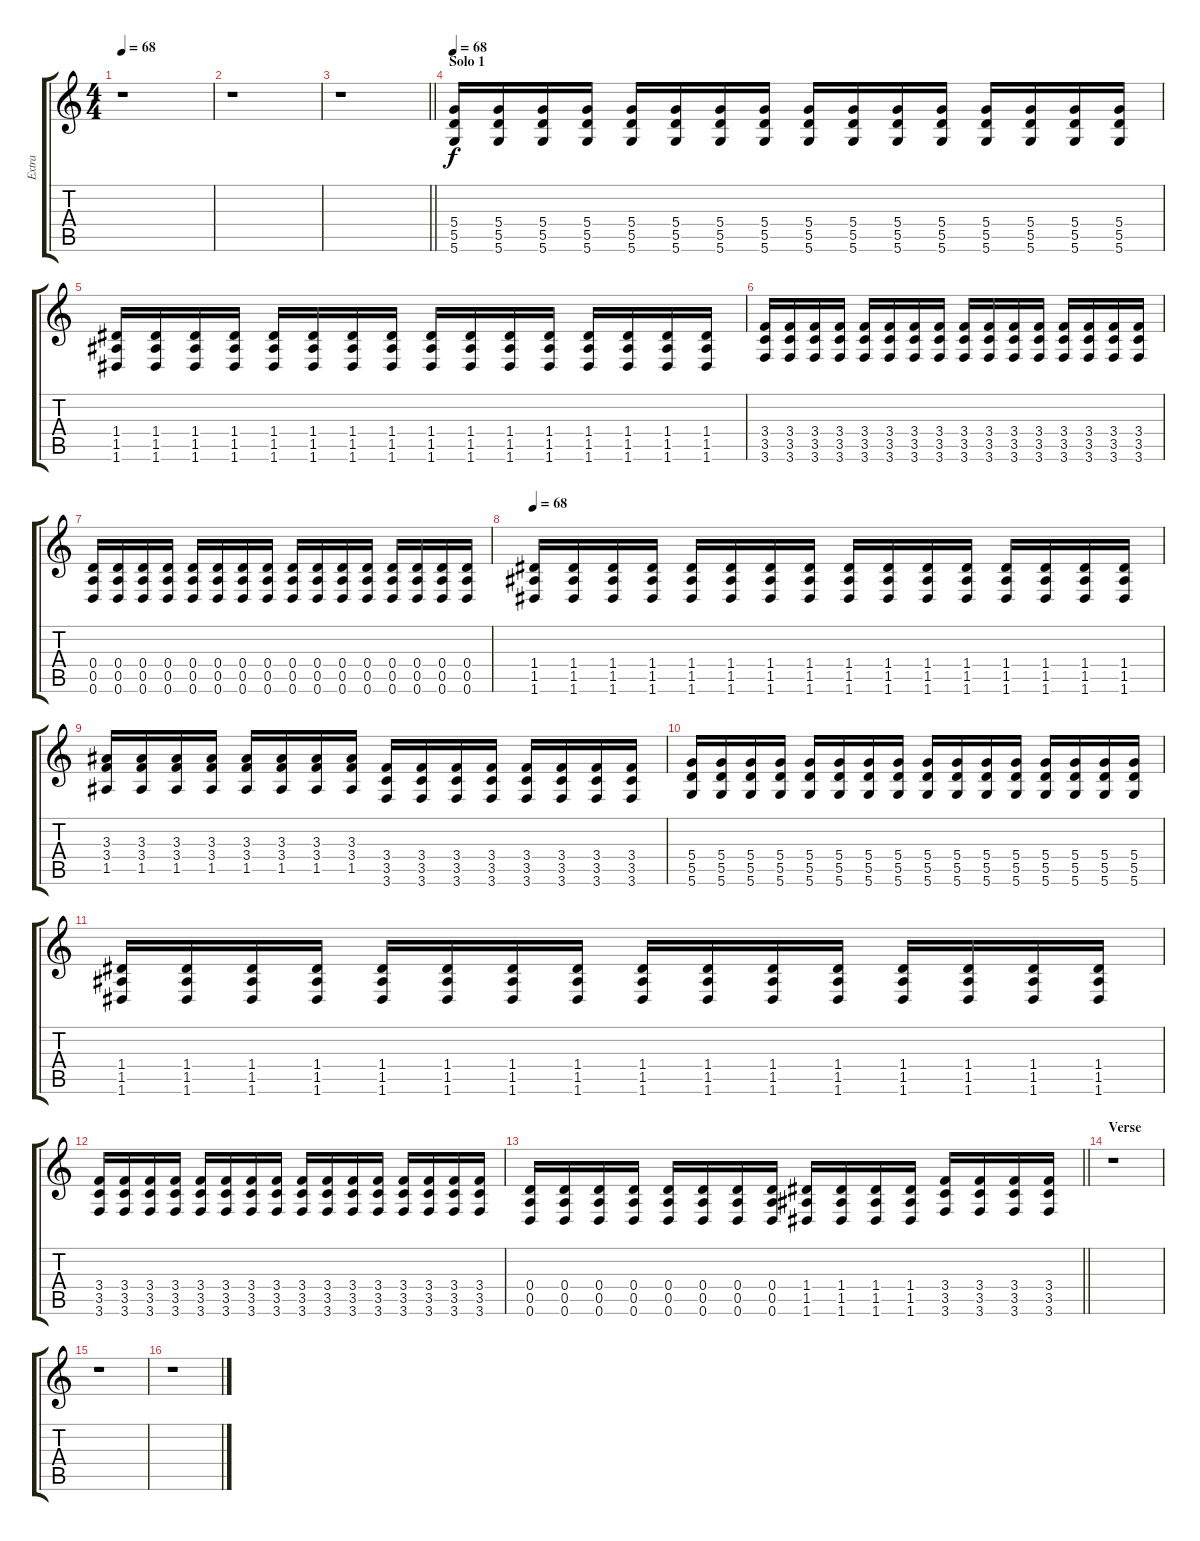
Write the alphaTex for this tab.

\track ("Extra" "Extra") {instrument distortionguitar}
\staff {score tabs}
\tuning (E4 B3 G3 D3 A2 D2) {hide}
\ts (4 4)
\tempo 68
\clef g2
\ks c
r.1{dy f} |
r.1 |
\barLineRight lightlight
r.1 |
\section ("" "Solo 1")
\tempo 68
(5.4 5.5 5.6).16{volume 13 instrument distortionguitar} (5.4 5.5 5.6).16 (5.4 5.5 5.6).16 (5.4 5.5 5.6).16 (5.4 5.5 5.6).16 (5.4 5.5 5.6).16 (5.4 5.5 5.6).16 (5.4 5.5 5.6).16 (5.4 5.5 5.6).16 (5.4 5.5 5.6).16 (5.4 5.5 5.6).16 (5.4 5.5 5.6).16 (5.4 5.5 5.6).16 (5.4 5.5 5.6).16 (5.4 5.5 5.6).16 (5.4 5.5 5.6).16 |
(1.4 1.5 1.6).16 (1.4 1.5 1.6).16 (1.4 1.5 1.6).16 (1.4 1.5 1.6).16 (1.4 1.5 1.6).16 (1.4 1.5 1.6).16 (1.4 1.5 1.6).16 (1.4 1.5 1.6).16 (1.4 1.5 1.6).16 (1.4 1.5 1.6).16 (1.4 1.5 1.6).16 (1.4 1.5 1.6).16 (1.4 1.5 1.6).16 (1.4 1.5 1.6).16 (1.4 1.5 1.6).16 (1.4 1.5 1.6).16 |
(3.4 3.5 3.6).16 (3.4 3.5 3.6).16 (3.4 3.5 3.6).16 (3.4 3.5 3.6).16 (3.4 3.5 3.6).16 (3.4 3.5 3.6).16 (3.4 3.5 3.6).16 (3.4 3.5 3.6).16 (3.4 3.5 3.6).16 (3.4 3.5 3.6).16 (3.4 3.5 3.6).16 (3.4 3.5 3.6).16 (3.4 3.5 3.6).16 (3.4 3.5 3.6).16 (3.4 3.5 3.6).16 (3.4 3.5 3.6).16 |
(0.4 0.5 0.6).16 (0.4 0.5 0.6).16 (0.4 0.5 0.6).16 (0.4 0.5 0.6).16 (0.4 0.5 0.6).16 (0.4 0.5 0.6).16 (0.4 0.5 0.6).16 (0.4 0.5 0.6).16 (0.4 0.5 0.6).16 (0.4 0.5 0.6).16 (0.4 0.5 0.6).16 (0.4 0.5 0.6).16 (0.4 0.5 0.6).16 (0.4 0.5 0.6).16 (0.4 0.5 0.6).16 (0.4 0.5 0.6).16 |
\tempo 68
(1.4 1.5 1.6).16 (1.4 1.5 1.6).16 (1.4 1.5 1.6).16 (1.4 1.5 1.6).16 (1.4 1.5 1.6).16 (1.4 1.5 1.6).16 (1.4 1.5 1.6).16 (1.4 1.5 1.6).16 (1.4 1.5 1.6).16 (1.4 1.5 1.6).16 (1.4 1.5 1.6).16 (1.4 1.5 1.6).16 (1.4 1.5 1.6).16 (1.4 1.5 1.6).16 (1.4 1.5 1.6).16 (1.4 1.5 1.6).16 |
(3.3 3.4 1.5).16 (3.3 3.4 1.5).16 (3.3 3.4 1.5).16 (3.3 3.4 1.5).16 (3.3 3.4 1.5).16 (3.3 3.4 1.5).16 (3.3 3.4 1.5).16 (3.3 3.4 1.5).16 (3.4 3.5 3.6).16 (3.4 3.5 3.6).16 (3.4 3.5 3.6).16 (3.4 3.5 3.6).16 (3.4 3.5 3.6).16 (3.4 3.5 3.6).16 (3.4 3.5 3.6).16 (3.4 3.5 3.6).16 |
(5.4 5.5 5.6).16 (5.4 5.5 5.6).16 (5.4 5.5 5.6).16 (5.4 5.5 5.6).16 (5.4 5.5 5.6).16 (5.4 5.5 5.6).16 (5.4 5.5 5.6).16 (5.4 5.5 5.6).16 (5.4 5.5 5.6).16 (5.4 5.5 5.6).16 (5.4 5.5 5.6).16 (5.4 5.5 5.6).16 (5.4 5.5 5.6).16 (5.4 5.5 5.6).16 (5.4 5.5 5.6).16 (5.4 5.5 5.6).16 |
(1.4 1.5 1.6).16 (1.4 1.5 1.6).16 (1.4 1.5 1.6).16 (1.4 1.5 1.6).16 (1.4 1.5 1.6).16 (1.4 1.5 1.6).16 (1.4 1.5 1.6).16 (1.4 1.5 1.6).16 (1.4 1.5 1.6).16 (1.4 1.5 1.6).16 (1.4 1.5 1.6).16 (1.4 1.5 1.6).16 (1.4 1.5 1.6).16 (1.4 1.5 1.6).16 (1.4 1.5 1.6).16 (1.4 1.5 1.6).16 |
(3.4 3.5 3.6).16 (3.4 3.5 3.6).16 (3.4 3.5 3.6).16 (3.4 3.5 3.6).16 (3.4 3.5 3.6).16 (3.4 3.5 3.6).16 (3.4 3.5 3.6).16 (3.4 3.5 3.6).16 (3.4 3.5 3.6).16 (3.4 3.5 3.6).16 (3.4 3.5 3.6).16 (3.4 3.5 3.6).16 (3.4 3.5 3.6).16 (3.4 3.5 3.6).16 (3.4 3.5 3.6).16 (3.4 3.5 3.6).16 |
\barLineRight lightlight
(0.4 0.5 0.6).16 (0.4 0.5 0.6).16 (0.4 0.5 0.6).16 (0.4 0.5 0.6).16 (0.4 0.5 0.6).16 (0.4 0.5 0.6).16 (0.4 0.5 0.6).16 (0.4 0.5 0.6).16 (1.4 1.5 1.6).16 (1.4 1.5 1.6).16 (1.4 1.5 1.6).16 (1.4 1.5 1.6).16 (3.4 3.5 3.6).16 (3.4 3.5 3.6).16 (3.4 3.5 3.6).16 (3.4 3.5 3.6).16 |
\section ("" "Verse")
r.1 |
r.1 |
r.1
